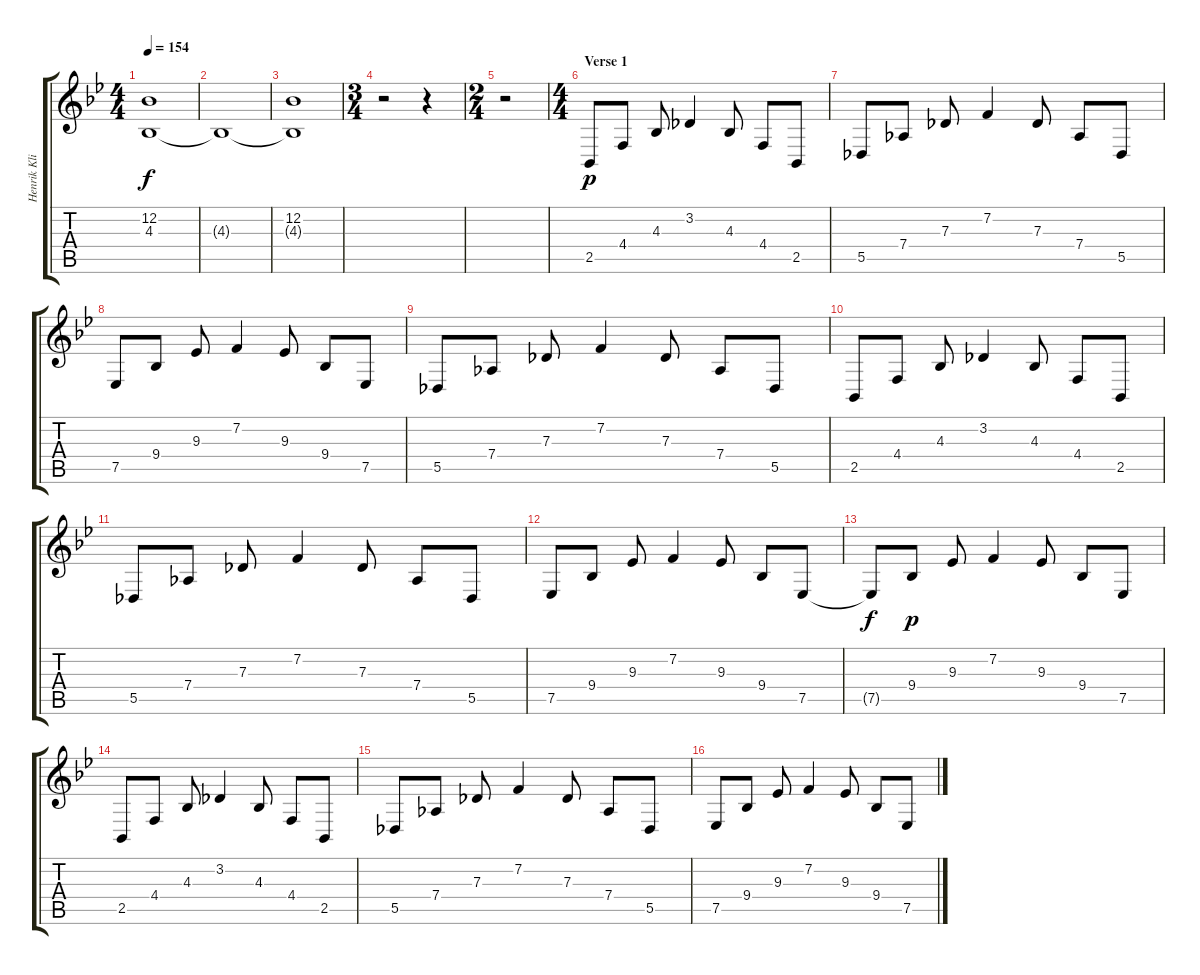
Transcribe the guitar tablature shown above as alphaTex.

\track ("Henrik Klingenberg 2" "Henrik Kli") {instrument harpsichord}
\staff {score tabs}
\tuning (Eb4 Bb3 Gb3 Db3 Ab2 Eb2) {hide}
\ts (4 4)
\tempo 154
\clef g2
\ks gminor
(12.2 4.3).1{dy f} |
4.3{t}.1 |
(12.2 4.3{t}).1 |
\ts (3 4)
r.2 r.4 |
\ts (2 4)
r.2 |
\ts (4 4)
\section ("" "Verse 1")
2.5.8{dy p instrument harpsichord} 4.4.8 4.3.8 3.2.4 4.3.8 4.4.8 2.5.8 |
5.5.8 7.4.8 7.3.8 7.2.4 7.3.8 7.4.8 5.5.8 |
7.5.8 9.4.8 9.3.8 7.2.4 9.3.8 9.4.8 7.5.8 |
5.5.8 7.4.8 7.3.8 7.2.4 7.3.8 7.4.8 5.5.8 |
2.5.8{instrument harpsichord} 4.4.8 4.3.8 3.2.4 4.3.8 4.4.8 2.5.8 |
5.5.8 7.4.8 7.3.8 7.2.4 7.3.8 7.4.8 5.5.8 |
7.5.8 9.4.8 9.3.8 7.2.4 9.3.8 9.4.8 7.5.8 |
7.5{t}.8{dy f} 9.4.8{dy p} 9.3.8 7.2.4 9.3.8 9.4.8 7.5.8 |
2.5.8{instrument harpsichord} 4.4.8 4.3.8 3.2.4 4.3.8 4.4.8 2.5.8 |
5.5.8 7.4.8 7.3.8 7.2.4 7.3.8 7.4.8 5.5.8 |
7.5.8 9.4.8 9.3.8 7.2.4 9.3.8 9.4.8 7.5.8
